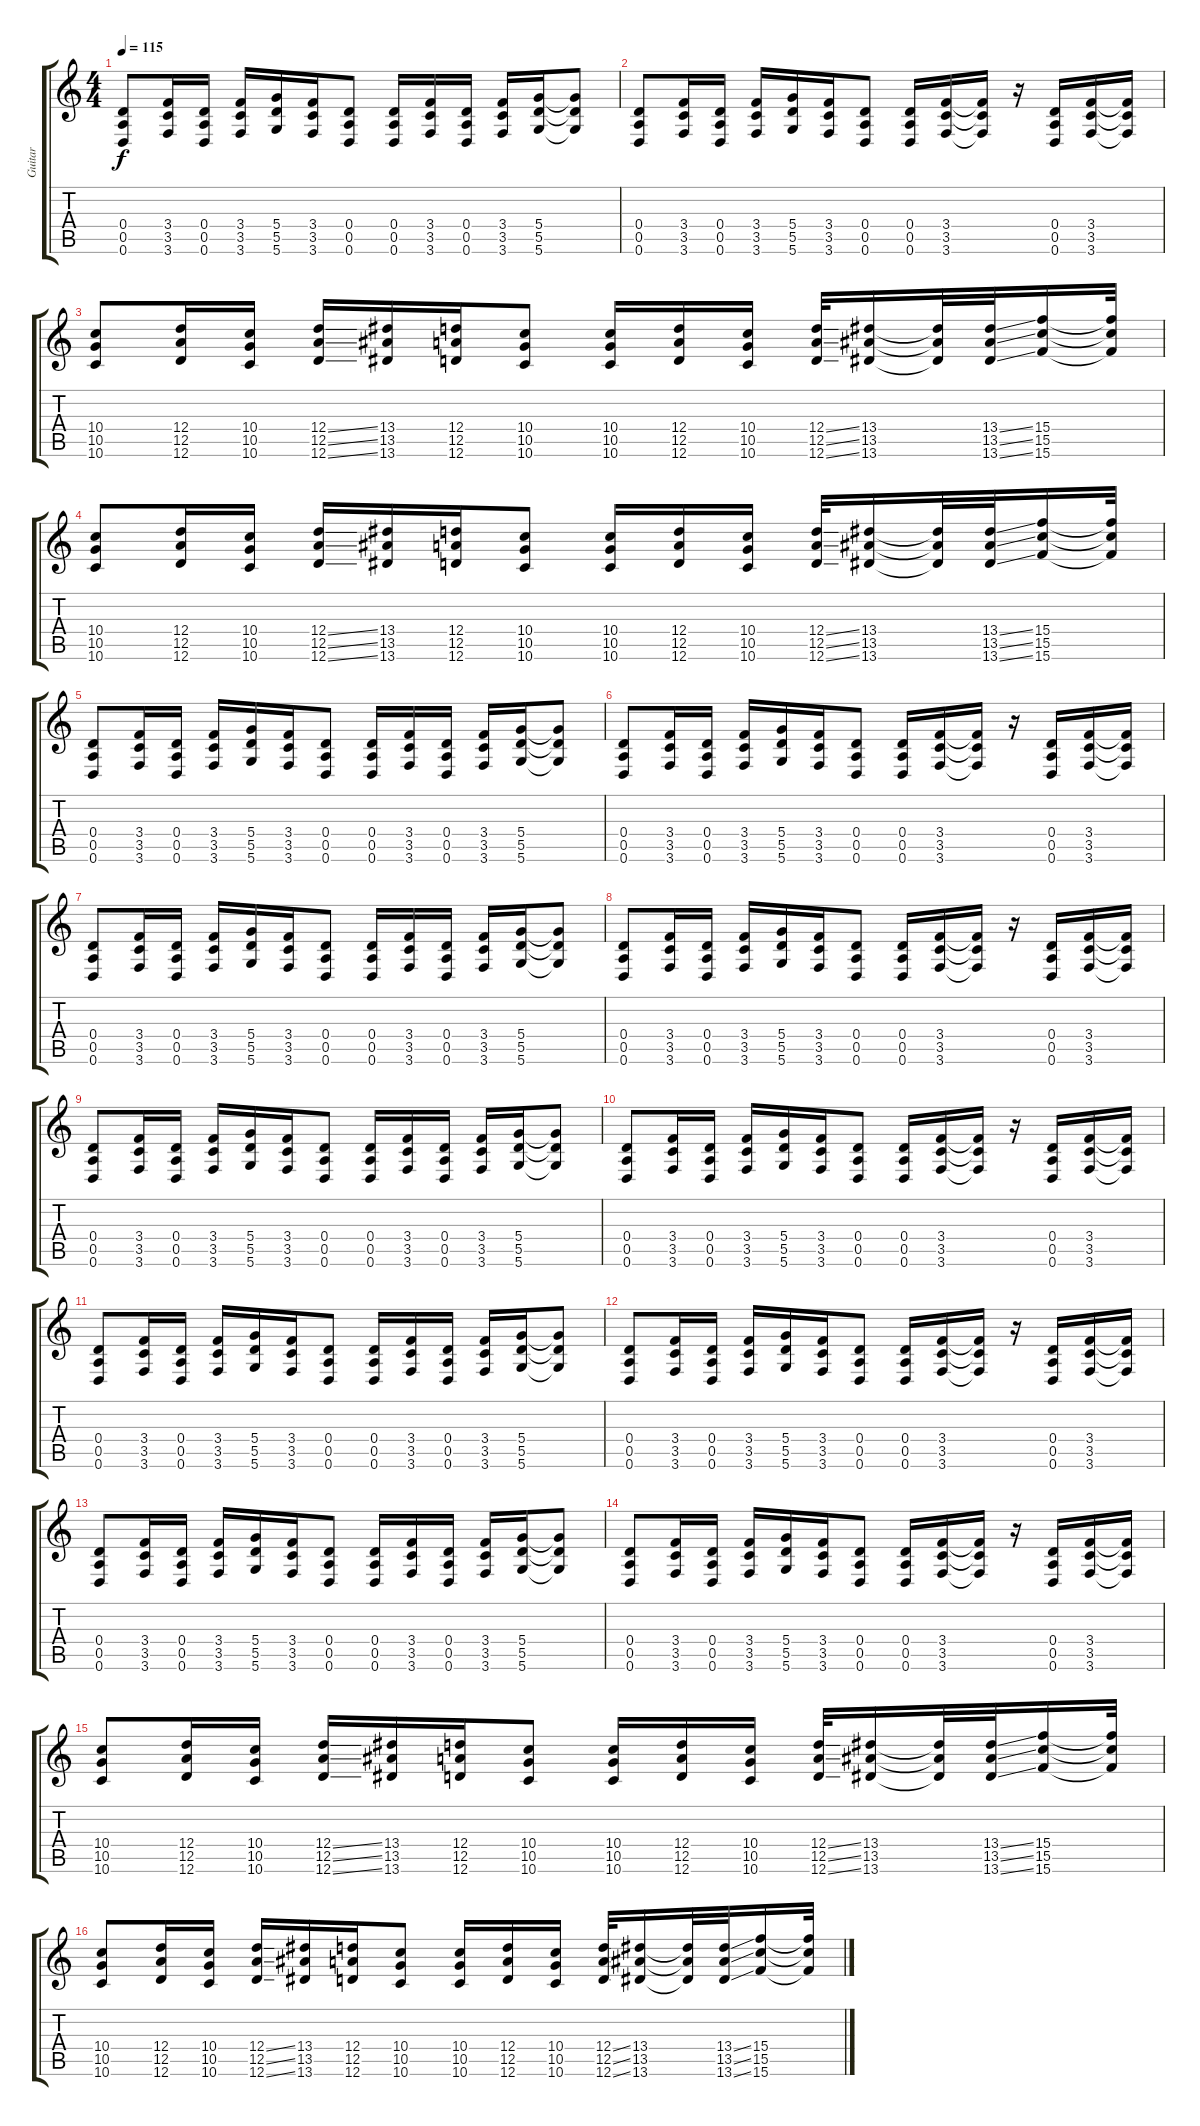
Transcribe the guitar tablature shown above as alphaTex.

\track ("Guitar" "Guitar") {instrument overdrivenguitar}
\staff {score tabs}
\tuning (E4 B3 G3 D3 A2 D2) {hide}
\ts (4 4)
\tempo 115
\clef g2
\ks c
(0.4 0.5 0.6).8{dy f} (3.4 3.5 3.6).16 (0.4 0.5 0.6).16 (3.4 3.5 3.6).16 (5.4 5.5 5.6).16 (3.4 3.5 3.6).16 (0.4 0.5 0.6).8 (0.4 0.5 0.6).16 (3.4 3.5 3.6).16 (0.4 0.5 0.6).16 (3.4 3.5 3.6).16 (5.4 5.5 5.6).16 (5.4{t} 5.5{t} 5.6{t}).8 |
(0.4 0.5 0.6).8 (3.4 3.5 3.6).16 (0.4 0.5 0.6).16 (3.4 3.5 3.6).16 (5.4 5.5 5.6).16 (3.4 3.5 3.6).16 (0.4 0.5 0.6).8 (0.4 0.5 0.6).16 (3.4 3.5 3.6).16 (3.4{t} 3.5{t} 3.6{t}).16 r.16 (0.4 0.5 0.6).16 (3.4 3.5 3.6).16 (3.4{t} 3.5{t} 3.6{t}).16 |
(10.4 10.5 10.6).8 (12.4 12.5 12.6).16 (10.4 10.5 10.6).16 (12.4{ss} 12.5{ss} 12.6{ss}).16 (13.4 13.5 13.6).16 (12.4 12.5 12.6).16 (10.4 10.5 10.6).8 (10.4 10.5 10.6).16 (12.4 12.5 12.6).16 (10.4 10.5 10.6).16 (12.4{ss} 12.5{ss} 12.6{ss}).32 (13.4 13.5 13.6).16 (13.4{t} 13.5{t} 13.6{t}).32 (13.4{ss} 13.5{ss} 13.6{ss}).32 (15.4 15.5 15.6).16 (15.4{t} 15.5{t} 15.6{t}).32 |
(10.4 10.5 10.6).8 (12.4 12.5 12.6).16 (10.4 10.5 10.6).16 (12.4{ss} 12.5{ss} 12.6{ss}).16 (13.4 13.5 13.6).16 (12.4 12.5 12.6).16 (10.4 10.5 10.6).8 (10.4 10.5 10.6).16 (12.4 12.5 12.6).16 (10.4 10.5 10.6).16 (12.4{ss} 12.5{ss} 12.6{ss}).32 (13.4 13.5 13.6).16 (13.4{t} 13.5{t} 13.6{t}).32 (13.4{ss} 13.5{ss} 13.6{ss}).32 (15.4 15.5 15.6).16 (15.4{t} 15.5{t} 15.6{t}).32 |
(0.4 0.5 0.6).8 (3.4 3.5 3.6).16 (0.4 0.5 0.6).16 (3.4 3.5 3.6).16 (5.4 5.5 5.6).16 (3.4 3.5 3.6).16 (0.4 0.5 0.6).8 (0.4 0.5 0.6).16 (3.4 3.5 3.6).16 (0.4 0.5 0.6).16 (3.4 3.5 3.6).16 (5.4 5.5 5.6).16 (5.4{t} 5.5{t} 5.6{t}).8 |
(0.4 0.5 0.6).8 (3.4 3.5 3.6).16 (0.4 0.5 0.6).16 (3.4 3.5 3.6).16 (5.4 5.5 5.6).16 (3.4 3.5 3.6).16 (0.4 0.5 0.6).8 (0.4 0.5 0.6).16 (3.4 3.5 3.6).16 (3.4{t} 3.5{t} 3.6{t}).16 r.16 (0.4 0.5 0.6).16 (3.4 3.5 3.6).16 (3.4{t} 3.5{t} 3.6{t}).16 |
(0.4 0.5 0.6).8 (3.4 3.5 3.6).16 (0.4 0.5 0.6).16 (3.4 3.5 3.6).16 (5.4 5.5 5.6).16 (3.4 3.5 3.6).16 (0.4 0.5 0.6).8 (0.4 0.5 0.6).16 (3.4 3.5 3.6).16 (0.4 0.5 0.6).16 (3.4 3.5 3.6).16 (5.4 5.5 5.6).16 (5.4{t} 5.5{t} 5.6{t}).8 |
(0.4 0.5 0.6).8 (3.4 3.5 3.6).16 (0.4 0.5 0.6).16 (3.4 3.5 3.6).16 (5.4 5.5 5.6).16 (3.4 3.5 3.6).16 (0.4 0.5 0.6).8 (0.4 0.5 0.6).16 (3.4 3.5 3.6).16 (3.4{t} 3.5{t} 3.6{t}).16 r.16 (0.4 0.5 0.6).16 (3.4 3.5 3.6).16 (3.4{t} 3.5{t} 3.6{t}).16 |
(0.4 0.5 0.6).8 (3.4 3.5 3.6).16 (0.4 0.5 0.6).16 (3.4 3.5 3.6).16 (5.4 5.5 5.6).16 (3.4 3.5 3.6).16 (0.4 0.5 0.6).8 (0.4 0.5 0.6).16 (3.4 3.5 3.6).16 (0.4 0.5 0.6).16 (3.4 3.5 3.6).16 (5.4 5.5 5.6).16 (5.4{t} 5.5{t} 5.6{t}).8 |
(0.4 0.5 0.6).8 (3.4 3.5 3.6).16 (0.4 0.5 0.6).16 (3.4 3.5 3.6).16 (5.4 5.5 5.6).16 (3.4 3.5 3.6).16 (0.4 0.5 0.6).8 (0.4 0.5 0.6).16 (3.4 3.5 3.6).16 (3.4{t} 3.5{t} 3.6{t}).16 r.16 (0.4 0.5 0.6).16 (3.4 3.5 3.6).16 (3.4{t} 3.5{t} 3.6{t}).16 |
(0.4 0.5 0.6).8 (3.4 3.5 3.6).16 (0.4 0.5 0.6).16 (3.4 3.5 3.6).16 (5.4 5.5 5.6).16 (3.4 3.5 3.6).16 (0.4 0.5 0.6).8 (0.4 0.5 0.6).16 (3.4 3.5 3.6).16 (0.4 0.5 0.6).16 (3.4 3.5 3.6).16 (5.4 5.5 5.6).16 (5.4{t} 5.5{t} 5.6{t}).8 |
(0.4 0.5 0.6).8 (3.4 3.5 3.6).16 (0.4 0.5 0.6).16 (3.4 3.5 3.6).16 (5.4 5.5 5.6).16 (3.4 3.5 3.6).16 (0.4 0.5 0.6).8 (0.4 0.5 0.6).16 (3.4 3.5 3.6).16 (3.4{t} 3.5{t} 3.6{t}).16 r.16 (0.4 0.5 0.6).16 (3.4 3.5 3.6).16 (3.4{t} 3.5{t} 3.6{t}).16 |
(0.4 0.5 0.6).8 (3.4 3.5 3.6).16 (0.4 0.5 0.6).16 (3.4 3.5 3.6).16 (5.4 5.5 5.6).16 (3.4 3.5 3.6).16 (0.4 0.5 0.6).8 (0.4 0.5 0.6).16 (3.4 3.5 3.6).16 (0.4 0.5 0.6).16 (3.4 3.5 3.6).16 (5.4 5.5 5.6).16 (5.4{t} 5.5{t} 5.6{t}).8 |
(0.4 0.5 0.6).8 (3.4 3.5 3.6).16 (0.4 0.5 0.6).16 (3.4 3.5 3.6).16 (5.4 5.5 5.6).16 (3.4 3.5 3.6).16 (0.4 0.5 0.6).8 (0.4 0.5 0.6).16 (3.4 3.5 3.6).16 (3.4{t} 3.5{t} 3.6{t}).16 r.16 (0.4 0.5 0.6).16 (3.4 3.5 3.6).16 (3.4{t} 3.5{t} 3.6{t}).16 |
(10.4 10.5 10.6).8 (12.4 12.5 12.6).16 (10.4 10.5 10.6).16 (12.4{ss} 12.5{ss} 12.6{ss}).16 (13.4 13.5 13.6).16 (12.4 12.5 12.6).16 (10.4 10.5 10.6).8 (10.4 10.5 10.6).16 (12.4 12.5 12.6).16 (10.4 10.5 10.6).16 (12.4{ss} 12.5{ss} 12.6{ss}).32 (13.4 13.5 13.6).16 (13.4{t} 13.5{t} 13.6{t}).32 (13.4{ss} 13.5{ss} 13.6{ss}).32 (15.4 15.5 15.6).16 (15.4{t} 15.5{t} 15.6{t}).32 |
(10.4 10.5 10.6).8 (12.4 12.5 12.6).16 (10.4 10.5 10.6).16 (12.4{ss} 12.5{ss} 12.6{ss}).16 (13.4 13.5 13.6).16 (12.4 12.5 12.6).16 (10.4 10.5 10.6).8 (10.4 10.5 10.6).16 (12.4 12.5 12.6).16 (10.4 10.5 10.6).16 (12.4{ss} 12.5{ss} 12.6{ss}).32 (13.4 13.5 13.6).16 (13.4{t} 13.5{t} 13.6{t}).32 (13.4{ss} 13.5{ss} 13.6{ss}).32 (15.4 15.5 15.6).16 (15.4{t} 15.5{t} 15.6{t}).32
